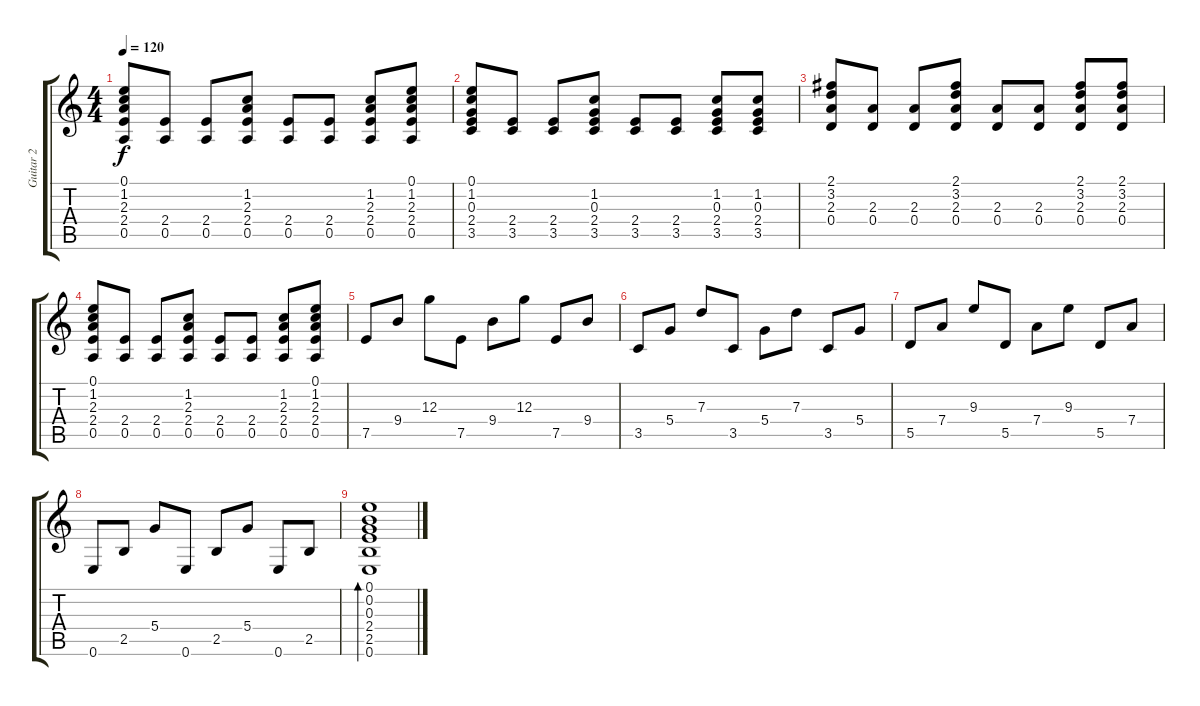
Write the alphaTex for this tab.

\track ("Guitar 2" "Guitar 2") {instrument distortionguitar}
\staff {score tabs}
\tuning (E4 B3 G3 D3 A2 E2) {hide}
\ts (4 4)
\tempo 120
\clef g2
\ks c
(0.1 1.2 2.3 2.4 0.5).8{dy f} (2.4 0.5).8 (2.4 0.5).8 (1.2 2.3 2.4 0.5).8 (2.4 0.5).8 (2.4 0.5).8 (1.2 2.3 2.4 0.5).8 (0.1 1.2 2.3 2.4 0.5).8 |
(0.1 1.2 0.3 2.4 3.5).8 (2.4 3.5).8 (2.4 3.5).8 (1.2 0.3 2.4 3.5).8 (2.4 3.5).8 (2.4 3.5).8 (1.2 0.3 2.4 3.5).8 (1.2 0.3 2.4 3.5).8 |
(2.1 3.2 2.3 0.4).8 (2.3 0.4).8 (2.3 0.4).8 (2.1 3.2 2.3 0.4).8 (2.3 0.4).8 (2.3 0.4).8 (2.1 3.2 2.3 0.4).8 (2.1 3.2 2.3 0.4).8 |
(0.1 1.2 2.3 2.4 0.5).8 (2.4 0.5).8 (2.4 0.5).8 (1.2 2.3 2.4 0.5).8 (2.4 0.5).8 (2.4 0.5).8 (1.2 2.3 2.4 0.5).8 (0.1 1.2 2.3 2.4 0.5).8 |
7.5.8 9.4.8 12.3.8 7.5.8 9.4.8 12.3.8 7.5.8 9.4.8 |
3.5.8 5.4.8 7.3.8 3.5.8 5.4.8 7.3.8 3.5.8 5.4.8 |
5.5.8 7.4.8 9.3.8 5.5.8 7.4.8 9.3.8 5.5.8 7.4.8 |
0.6.8 2.5.8 5.4.8 0.6.8 2.5.8 5.4.8 0.6.8 2.5.8 |
(0.1 0.2 0.3 2.4 2.5 0.6).1{bd 480}
